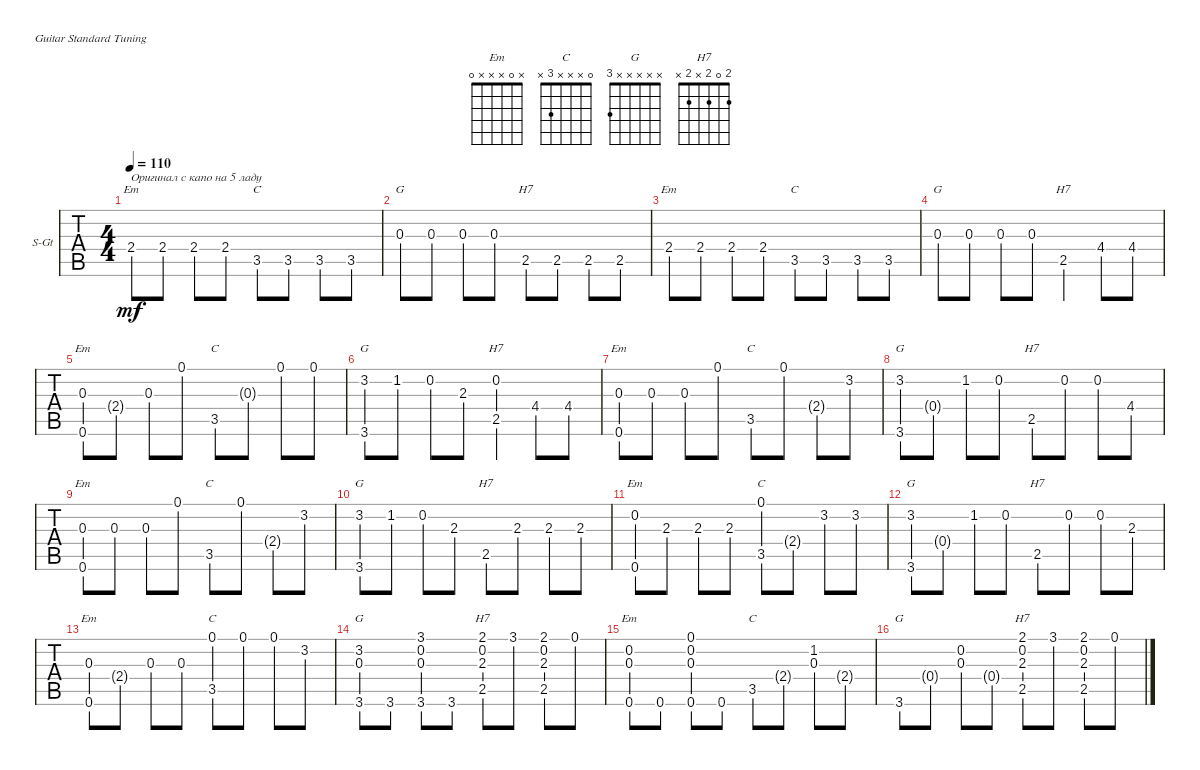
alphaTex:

\bracketExtendMode groupsimilarinstruments
\firstSystemTrackNameOrientation horizontal
\otherSystemsTrackNameOrientation horizontal
\track ("music.kaminari.info" "S-Gt") {instrument lead2sawtooth}
\staff {tabs}
\tuning (E4 B3 G3 D3 A2 E2)
\displaytranspose 12
\chord ("Em" x x x x x x)
\chord ("C" x x x x x x)
\chord ("G" x x x x x x)
\chord ("H7" x x x x x x)
\chord ("Em" x x x 2 x x)
\chord ("C" x x x x 3 x)
\chord ("G" x x 0 x x x)
\chord ("H7" x x x x 2 x)
\chord ("Em" x x 0 x x x)
\chord ("G" x 3 x x x x)
\chord ("H7" x 0 x x x x)
\chord ("Em" x x 0 x x 0)
\chord ("G" x 3 x x x 3) {barre 3}
\chord ("Em" x 0 x x x 0)
\chord ("C" 0 x x x 3 x)
\chord ("G" x 3 0 x x x)
\chord ("H7" 2 x x x x x)
\chord ("G" x x x x x 3)
\chord ("H7" 2 0 2 x 2 x)
\ts (4 4)
\beaming (8 2 2 2 2)
\tempo 110
\clef g2
\ks c
2.4.8{ch "Em" txt "Оригинал с капо на 5 ладу" dy mf instrument lead2sawtooth} 2.4.8 2.4.8 2.4.8 3.5.8{ch "C"} 3.5.8 3.5.8 3.5.8 |
0.3.8{ch "G"} 0.3.8 0.3.8 0.3.8 2.5.8{ch "H7"} 2.5.8 2.5.8 2.5.8 |
2.4.8{ch "Em"} 2.4.8 2.4.8 2.4.8 3.5.8{ch "C"} 3.5.8 3.5.8 3.5.8 |
0.3.8{ch "G"} 0.3.8 0.3.8 0.3.8 2.5.4{ch "H7"} 4.4.8 4.4.8 |
(0.3 0.6).8{ch "Em"} 2.4{g}.8 0.3.8 0.1.8 3.5.8{ch "C"} 0.3{g}.8 0.1.8 0.1.8 |
(3.2 3.6).8{ch "G"} 1.2.8 0.2.8 2.3.8 (0.2 2.5).4{ch "H7"} 4.4.8 4.4.8 |
(0.3 0.6).8{ch "Em"} 0.3.8 0.3.8 0.1.8 3.5.8{ch "C"} 0.1.8 2.4{g}.8 3.2.8 |
(3.2 3.6).8{ch "G"} 0.4{g}.8 1.2.8 0.2.8 2.5.8{ch "H7"} 0.2.8 0.2.8 4.4.8 |
(0.3 0.6).8{ch "Em"} 0.3.8 0.3.8 0.1.8 3.5.8{ch "C"} 0.1.8 2.4{g}.8 3.2.8 |
(3.2 3.6).8{ch "G"} 1.2.8 0.2.8 2.3.8 2.5.8{ch "H7"} 2.3.8 2.3.8 2.3.8 |
(0.2 0.6).8{ch "Em"} 2.3.8 2.3.8 2.3.8 (0.1 3.5).8{ch "C"} 2.4{g}.8 3.2.8 3.2.8 |
(3.2 3.6).8{ch "G"} 0.4{g}.8 1.2.8 0.2.8 2.5.8{ch "H7"} 0.2.8 0.2.8 2.3.8 |
(0.3 0.6).8{ch "Em"} 2.4{g}.8 0.3.8 0.3.8 (0.1 3.5).8{ch "C"} 0.1.8 0.1.8 3.2.8 |
(3.2 0.3 3.6).8{ch "G"} 3.6.8 (3.1 3.6 0.2 0.3).8 3.6.8 (2.1 2.5 0.2 2.3).8{ch "H7"} 3.1.8 (2.1 0.2 2.3 2.5).8 0.1.8 |
(0.2 0.6 0.3).8{ch "Em"} 0.6.8 (0.1 0.6 0.3 0.2).8 0.6.8 3.5.8{ch "C"} 2.4{g}.8 (1.2 0.3).8 2.4{g}.8 |
3.6.8{ch "G"} 0.4{g}.8 (0.2 0.3).8 0.4{g}.8 (2.1 2.5 2.3 0.2).8{ch "H7"} 3.1.8 (2.1 2.5 0.2 2.3).8 0.1.8
